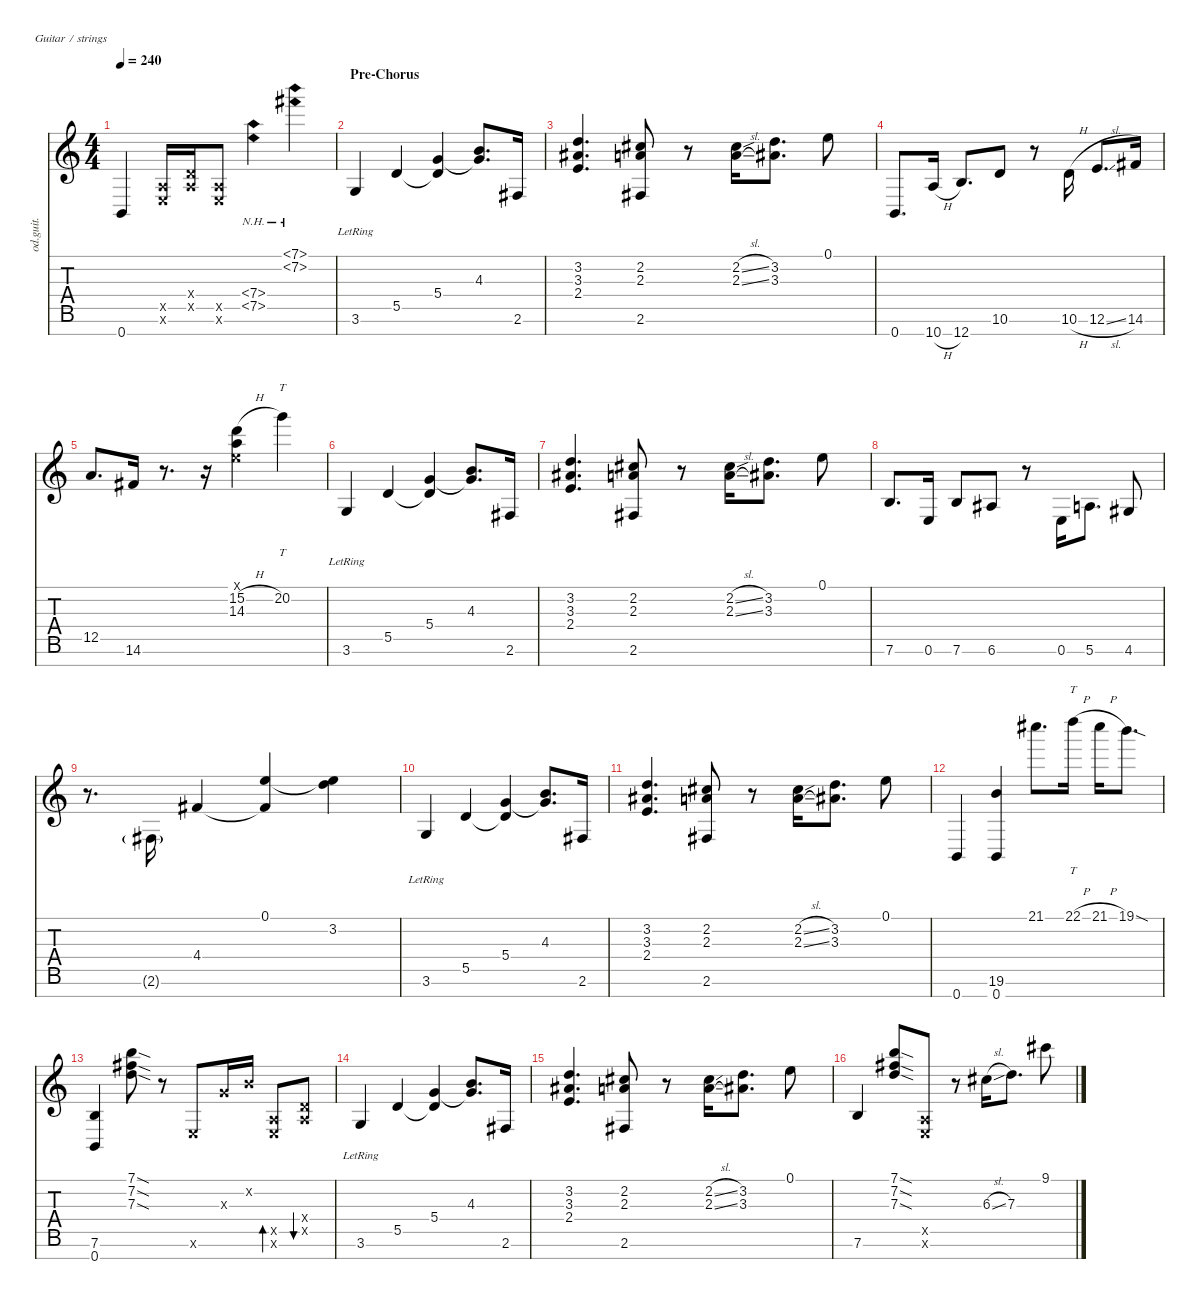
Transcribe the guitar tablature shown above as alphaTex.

\defaultSystemsLayout 4
\hideDynamics
\bracketExtendMode nobrackets
\track ("Lead Guitar" "od.guit.") {instrument overdrivenguitar}
\staff {score tabs}
\tuning (E4 B3 G3 D3 A2 E2 B1)
\ts (4 4)
\tempo 240
\clef g2
\ks c
0.7.4{dy mf beam Up} (0.5{x} 0.6{x}).16{beam Up} (0.4{x} 0.5{x}).16{beam Up} (0.5{x} 0.6{x}).8{beam Up} (7.4{nh} 7.5{nh}).4{beam Down} (7.1{nh} 7.2{nh acc #}).4{beam Down} |
\section ("" "Pre-Chorus")
3.6{lr}.4{beam Up} 5.5.4{beam Up} (5.4 5.5{t}).4{beam Up} (4.3 5.4{t}).8{d beam Up} 2.6{acc #}.16{beam Up} |
(3.2 3.3{acc #} 2.4).4{d beam Up} (2.2{acc #} 2.3 2.6{acc #}).8{beam Up} r.8{beam Down} (2.2{sl acc #} 2.3{sl}).16{beam Down} (3.2 3.3{acc #}).8{d beam Down} 0.1.8{beam Down} |
0.7.8{d beam Up} 10.7{h}.16{beam Up} 12.7.8{d beam Up} 10.6.8{beam Up} r.8{beam Down} 10.6{h}.16{beam Up} 12.6{sl}.8{d beam Up} 14.6{acc #}.16{beam Up} |
12.5.8{d beam Up} 14.6{acc #}.16{beam Up} r.8{d beam Down} r.16{beam Down} (0.1{x} 15.2{h} 14.3).4{beam Down} 20.2.4{tt beam Down} |
3.6{lr}.4{beam Up} 5.5.4{beam Up} (5.4 5.5{t}).4{beam Up} (4.3 5.4{t}).8{d beam Up} 2.6{acc #}.16{beam Up} |
(3.2 3.3{acc #} 2.4).4{d beam Up} (2.2{acc #} 2.3 2.6{acc #}).8{beam Up} r.8{beam Down} (2.2{sl acc #} 2.3{sl}).16{beam Down} (3.2 3.3{acc #}).8{d beam Down} 0.1.8{beam Down} |
7.6.8{d beam Up} 0.6.16{beam Up} 7.6.8{beam Up} 6.6{acc #}.8{beam Up} r.8{beam Down} 0.6.16{beam Up} 5.6.8{d beam Up} 4.6{acc #}.8{beam Up} |
r.8{d beam Down} 2.6{g acc #}.16{dy f beam Up} 4.4{acc #}.4{dy mf beam Up} (0.1 4.4{t acc #}).4{beam Up} (0.1{t} 3.2).4{beam Down} |
3.6{lr}.4{beam Up} 5.5.4{beam Up} (5.4 5.5{t}).4{beam Up} (4.3 5.4{t}).8{d beam Up} 2.6{acc #}.16{beam Up} |
(3.2 3.3{acc #} 2.4).4{d beam Up} (2.2{acc #} 2.3 2.6{acc #}).8{beam Up} r.8{beam Down} (2.2{sl acc #} 2.3{sl}).16{beam Down} (3.2 3.3{acc #}).8{d beam Down} 0.1.8{beam Down} |
0.7.4{beam Up} (19.6 0.7).4{beam Up} 21.1{acc #}.8{d beam Down} 22.1{h}.16{tt beam Down} 21.1{h acc #}.16{beam Down} 19.1{sod}.8{d beam Down} |
(7.6 0.7).4{beam Up} (7.1{sod} 7.2{sod acc #} 7.3{sod}).8{beam Down} r.8{beam Down} 0.6{x}.8{beam Up} 0.3{x}.16{beam Up} 0.2{x}.16{beam Up} (0.5{x} 0.6{x}).8{bd 60 beam Up} (0.4{x} 0.5{x}).8{bu 60 beam Up} |
3.6{lr}.4{beam Up} 5.5.4{beam Up} (5.4 5.5{t}).4{beam Up} (4.3 5.4{t}).8{d beam Up} 2.6{acc #}.16{beam Up} |
(3.2 3.3{acc #} 2.4).4{d beam Up} (2.2{acc #} 2.3 2.6{acc #}).8{beam Up} r.8{beam Down} (2.2{sl acc #} 2.3{sl}).16{beam Down} (3.2 3.3{acc #}).8{d beam Down} 0.1.8{beam Down} |
7.6.4{beam Up} (7.1{sod} 7.2{sod acc #} 7.3{sod}).8{beam Up} (0.5{x} 0.6{x}).8{beam Up} r.8{beam Down} 6.3{sl acc #}.16{beam Down} 7.3.8{d beam Down} 9.1{acc #}.8{beam Down}
